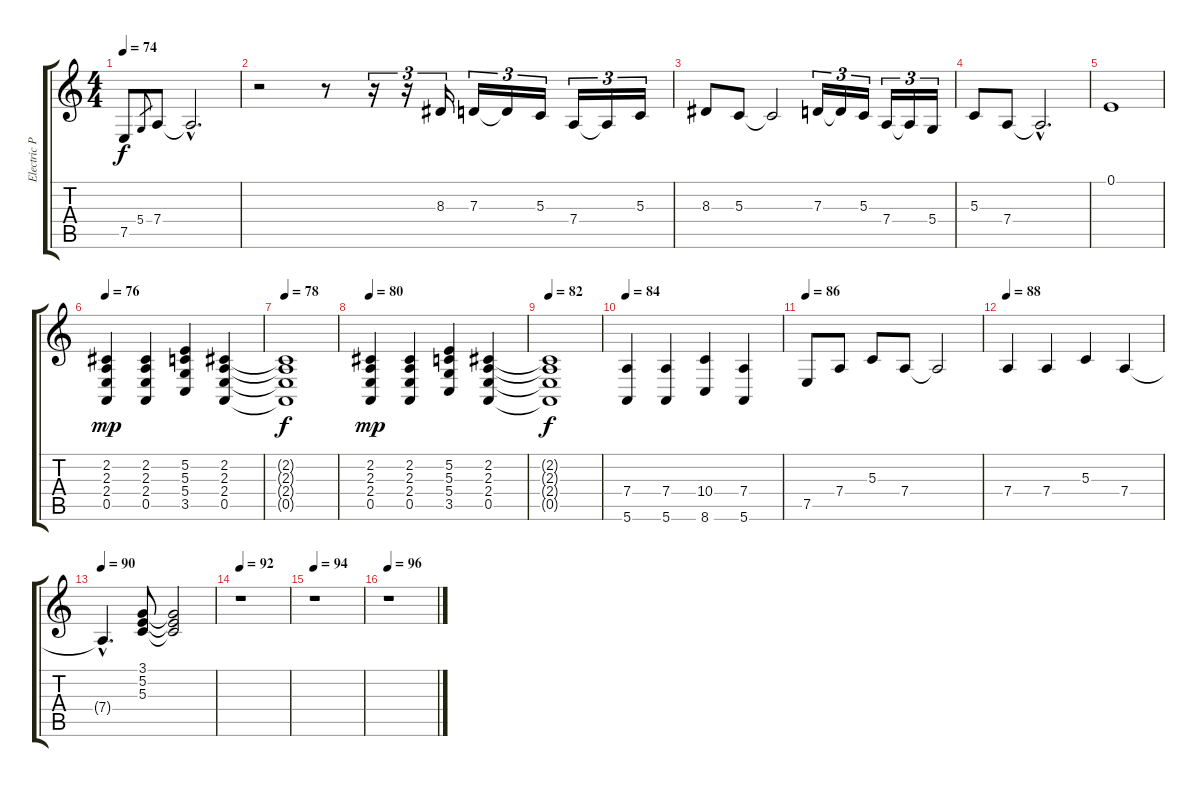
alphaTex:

\track ("Electric Piano" "Electric P") {instrument electricgrandpiano}
\staff {score tabs}
\tuning (E4 B3 G3 D3 A2 E2) {hide}
\ts (4 4)
\tempo 74
\clef g2
\ks c
7.5.8{dy f} 5.4.8{gr} 7.4.8 7.4{hac t}.2{d} |
r.2 r.8 r.16{tu (3 2)} r.16{tu (3 2)} 8.3.16{tu (3 2)} 7.3.16{tu (3 2)} 7.3{t}.16{tu (3 2)} 5.3.16{tu (3 2)} 7.4.16{tu (3 2)} 7.4{t}.16{tu (3 2)} 5.3.16{tu (3 2)} |
8.3.8 5.3.8 5.3{t}.2 7.3.16{tu (3 2)} 7.3{t}.16{tu (3 2)} 5.3.16{tu (3 2)} 7.4.16{tu (3 2)} 7.4{t}.16{tu (3 2)} 5.4.16{tu (3 2)} |
5.3.8 7.4.8 7.4{hac t}.2{d} |
0.1.1 |
\tempo 76
(2.2 2.3 2.4 0.5).4{dy mp} (2.2 2.3 2.4 0.5).4 (5.2 5.3 5.4 3.5).4 (2.2 2.3 2.4 0.5).4 |
\tempo 78
(2.2{t} 2.3{t} 2.4{t} 0.5{t}).1{dy f} |
\tempo 80
(2.2 2.3 2.4 0.5).4{dy mp} (2.2 2.3 2.4 0.5).4 (5.2 5.3 5.4 3.5).4 (2.2 2.3 2.4 0.5).4 |
\tempo 82
(2.2{t} 2.3{t} 2.4{t} 0.5{t}).1{dy f} |
\tempo 84
(7.4 5.6).4 (7.4 5.6).4 (10.4 8.6).4 (7.4 5.6).4 |
\tempo 86
7.5.8 7.4.8 5.3.8 7.4.8 7.4{t}.2 |
\tempo 88
7.4.4 7.4.4 5.3.4 7.4.4 |
\tempo 90
7.4{hac t}.4{d} (3.1 5.2 5.3).8 (3.1{t} 5.2{t} 5.3{t}).2 |
\tempo 92
r.1 |
\tempo 94
r.1 |
\tempo 96
r.1
